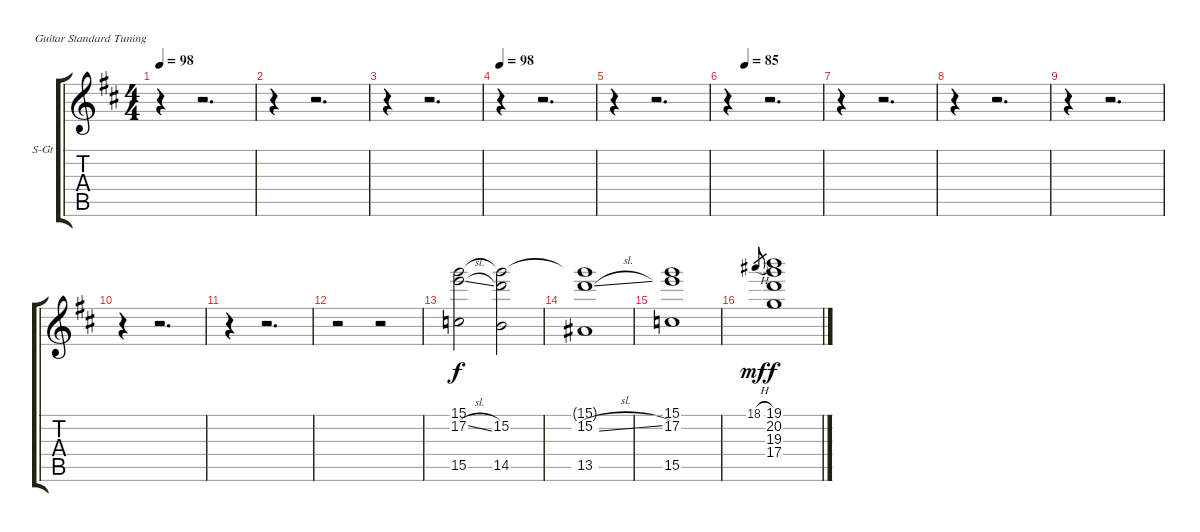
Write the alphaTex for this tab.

\bracketExtendMode groupsimilarinstruments
\firstSystemTrackNameOrientation horizontal
\otherSystemsTrackNameOrientation horizontal
\track ("Acoustic Gtr 1" "S-Gt") {instrument acousticguitarsteel}
\staff {score tabs}
\tuning (E4 B3 G3 D3 A2 E2)
\ts (4 4)
\tempo 98
\clef g2
\ks d
r.4{dy f} r.2{d} |
r.4 r.2{d} |
r.4 r.2{d} |
\tempo 98
r.4 r.2{d} |
r.4 r.2{d} |
\tempo (85 0.1875)
r.4 r.2{d} |
r.4 r.2{d} |
r.4 r.2{d} |
r.4 r.2{d} |
r.4 r.2{d} |
r.4 r.2{d} |
r.2 r.2 |
(15.1 17.2{sl} 15.5).2 (15.1{t} 15.2 14.5).2 |
(15.1{t} 15.2{sl} 13.5).1 |
(15.1 17.2 15.5).1 |
18.1{h}.8{gr dy mf} (19.1 20.2 19.3 17.4).1{dy f}
